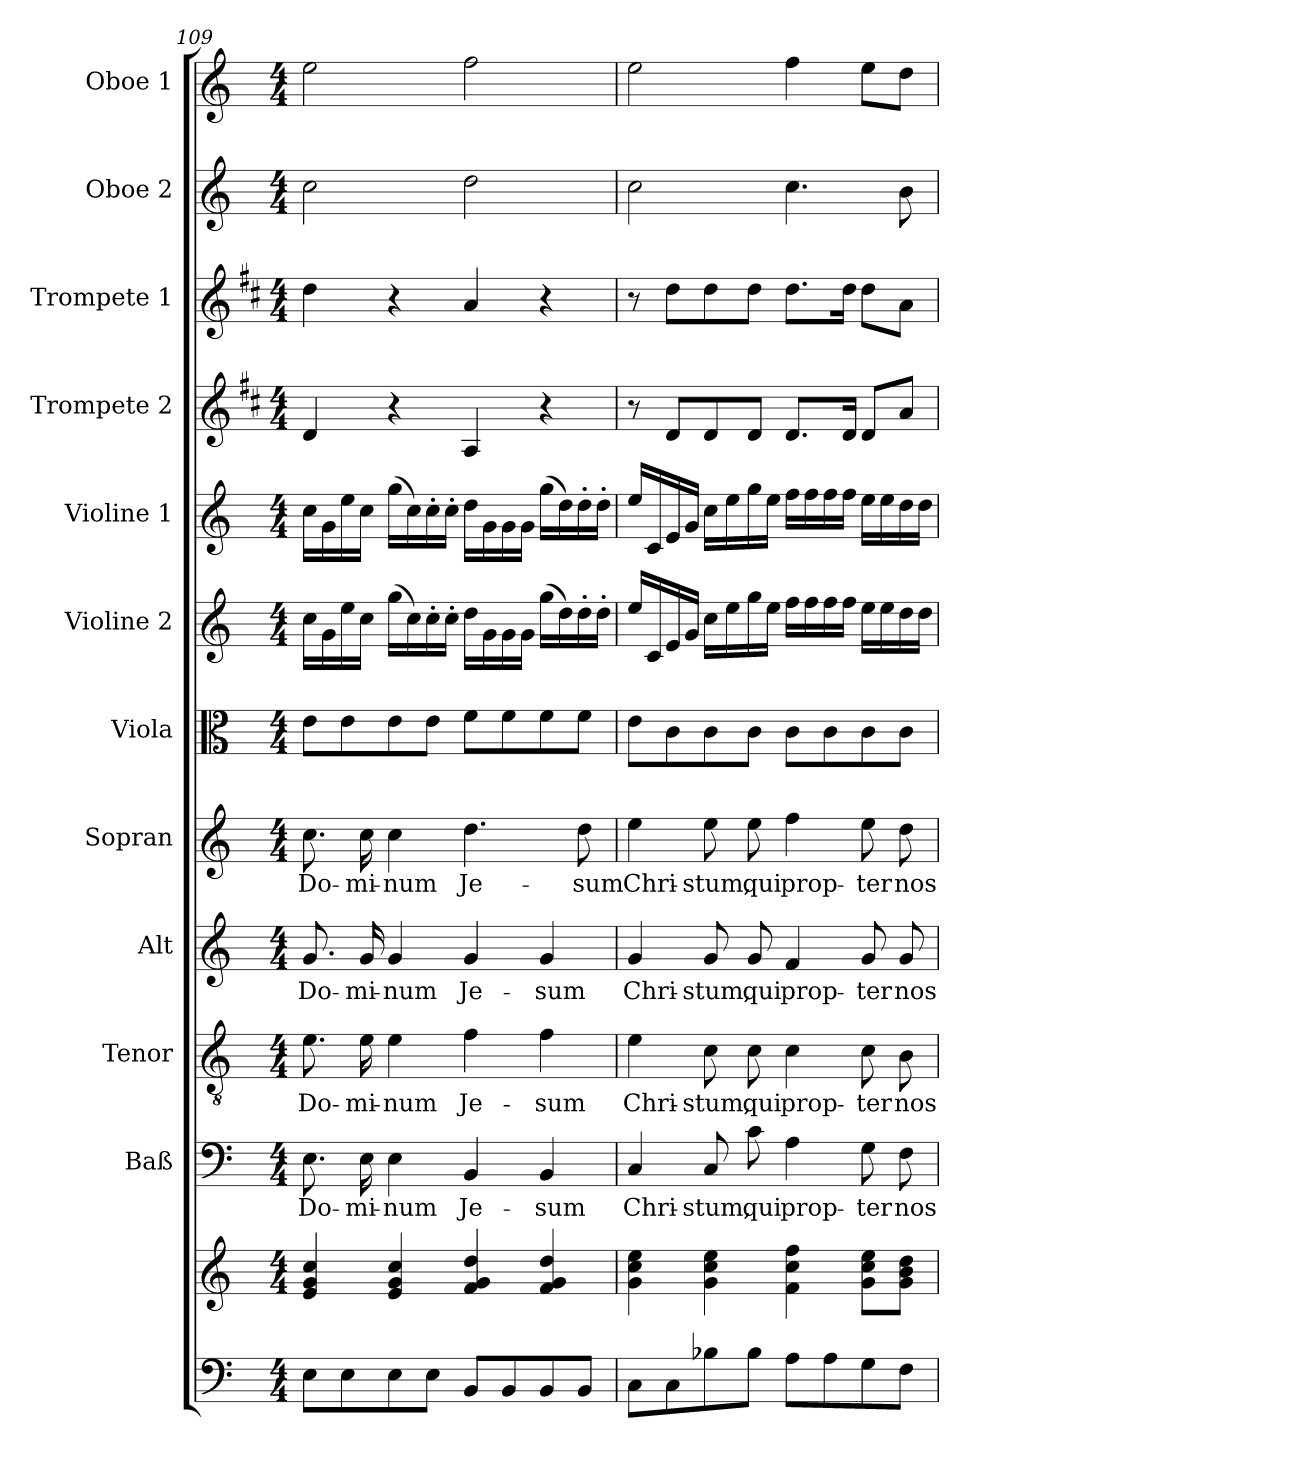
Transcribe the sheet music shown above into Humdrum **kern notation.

**kern	**kern	**kern	**text	**kern	**text	**kern	**text	**kern	**text	**kern	**kern	**kern	**kern	**kern	**kern	**kern
*part12	*part12	*part11	*part11	*part10	*part10	*part9	*part9	*part8	*part8	*part7	*part6	*part5	*part4	*part3	*part2	*part1
*staff13	*staff12	*staff11	*staff11	*staff10	*staff10	*staff9	*staff9	*staff8	*staff8	*staff7	*staff6	*staff5	*staff4	*staff3	*staff2	*staff1
*	*	*I"Baß	*	*I"Tenor	*	*I"Alt	*	*I"Sopran	*	*I"Viola	*I"Violine 2	*I"Violine 1	*I"Trompete 2	*I"Trompete 1	*I"Oboe 2	*I"Oboe 1
*	*	*I'Baß	*	*I'Ten	*	*I'Alt	*	*I'Sop	*	*I'Vla.	*I'Vln. 2	*I'Vln. 1	*I'Trp. 2	*I'Trp. 1	*I'Ob. 2	*I'Ob. 1
!!LO:PB:g=z
*clefF4	*clefG2	*clefF4	*	*clefGv2	*	*clefG2	*	*clefG2	*	*clefC3	*clefG2	*clefG2	*clefG2	*clefG2	*clefG2	*clefG2
*	*	*	*	*	*	*	*	*	*	*	*	*	*ITrd1c2	*ITrd1c2	*	*
*k[]	*k[]	*k[]	*	*k[]	*	*k[]	*	*k[]	*	*k[]	*k[]	*k[]	*k[]	*k[]	*k[]	*k[]
*C:	*C:	*C:	*	*C:	*	*C:	*	*C:	*	*C:	*C:	*C:	*C:	*C:	*C:	*C:
*M4/4	*M4/4	*M4/4	*	*M4/4	*	*M4/4	*	*M4/4	*	*M4/4	*M4/4	*M4/4	*M4/4	*M4/4	*M4/4	*M4/4
=109	=109	=109	=109	=109	=109	=109	=109	=109	=109	=109	=109	=109	=109	=109	=109	=109
!	!	!	!LO:LY:b	!	!LO:LY:b	!	!LO:LY:b	!	!LO:LY:b	!	!	!	!	!	!	!
8E\L	4e/ 4g/ 4cc/	8.E\	Do-	8.e\	Do-	8.g/	Do-	8.cc\	Do-	8e\L	16cc\LL	16cc\LL	4c/	4cc\	2cc\	2ee\
.	.	.	.	.	.	.	.	.	.	.	16g\	16g\	.	.	.	.
8E\	.	.	.	.	.	.	.	.	.	8e\	16ee\	16ee\	.	.	.	.
!	!	!	!LO:LY:b	!	!LO:LY:b	!	!LO:LY:b	!	!LO:LY:b	!	!	!	!	!	!	!
.	.	16E\	-mi-	16e\	-mi-	16g/	-mi-	16cc\	-mi-	.	16cc\JJ	16cc\JJ	.	.	.	.
!	!	!	!LO:LY:b	!	!LO:LY:b	!	!LO:LY:b	!	!LO:LY:b	!	!	!	!	!	!	!
8E\	4e/ 4g/ 4cc/	4E\	-num	4e\	-num	4g/	-num	4cc\	-num	8e\	(>16gg\LL	(>16gg\LL	4r	4r	.	.
.	.	.	.	.	.	.	.	.	.	.	16cc\)	16cc\)	.	.	.	.
8E\J	.	.	.	.	.	.	.	.	.	8e\J	16cc'>\	16cc'>\	.	.	.	.
.	.	.	.	.	.	.	.	.	.	.	16cc'>\JJ	16cc'>\JJ	.	.	.	.
!	!	!	!LO:LY:b	!	!LO:LY:b	!	!LO:LY:b	!	!LO:LY:b	!	!	!	!	!	!	!
8BB/L	4f/ 4g/ 4dd/	4BB/	Je-	4f\	Je-	4g/	Je-	4.dd\	Je-	8f\L	16dd\LL	16dd\LL	4G/	4g/	2dd\	2ff\
.	.	.	.	.	.	.	.	.	.	.	16g\	16g\	.	.	.	.
8BB/	.	.	.	.	.	.	.	.	.	8f\	16g\	16g\	.	.	.	.
.	.	.	.	.	.	.	.	.	.	.	16g\JJ	16g\JJ	.	.	.	.
!	!	!	!LO:LY:b	!	!LO:LY:b	!	!LO:LY:b	!	!	!	!	!	!	!	!	!
8BB/	4f/ 4g/ 4dd/	4BB/	-sum	4f\	-sum	4g/	-sum	.	.	8f\	(>16gg\LL	(>16gg\LL	4r	4r	.	.
.	.	.	.	.	.	.	.	.	.	.	16dd\)	16dd\)	.	.	.	.
!	!	!	!	!	!	!	!	!	!LO:LY:b	!	!	!	!	!	!	!
8BB/J	.	.	.	.	.	.	.	8dd\	-sum	8f\J	16dd'>\	16dd'>\	.	.	.	.
.	.	.	.	.	.	.	.	.	.	.	16dd'>\JJ	16dd'>\JJ	.	.	.	.
=110	=110	=110	=110	=110	=110	=110	=110	=110	=110	=110	=110	=110	=110	=110	=110	=110
!	!	!	!LO:LY:b	!	!LO:LY:b	!	!LO:LY:b	!	!LO:LY:b	!	!	!	!	!	!	!
8C\L	4g\ 4cc\ 4ee\	4C/	Chri-	4e\	Chri-	4g/	Chri-	4ee\	Chri-	8e\L	16ee/LL	16ee/LL	8r	8r	2cc\	2ee\
.	.	.	.	.	.	.	.	.	.	.	16c/	16c/	.	.	.	.
8C\	.	.	.	.	.	.	.	.	.	8c\	16e/	16e/	8c/L	8cc\L	.	.
.	.	.	.	.	.	.	.	.	.	.	16g/JJ	16g/JJ	.	.	.	.
!	!	!	!LO:LY:b	!	!LO:LY:b	!	!LO:LY:b	!	!LO:LY:b	!	!	!	!	!	!	!
8B-X\	4g\ 4cc\ 4ee\	8C/	-stum,	8c\	-stum,	8g/	-stum,	8ee\	-stum,	8c\	16cc\LL	16cc\LL	8c/	8cc\	.	.
.	.	.	.	.	.	.	.	.	.	.	16ee\	16ee\	.	.	.	.
!	!	!	!LO:LY:b	!	!LO:LY:b	!	!LO:LY:b	!	!LO:LY:b	!	!	!	!	!	!	!
8B-\J	.	8c\	qui	8c\	qui	8g/	qui	8ee\	qui	8c\J	16gg\	16gg\	8c/J	8cc\J	.	.
.	.	.	.	.	.	.	.	.	.	.	16ee\JJ	16ee\JJ	.	.	.	.
!	!	!	!LO:LY:b	!	!LO:LY:b	!	!LO:LY:b	!	!LO:LY:b	!	!	!	!	!	!	!
8A\L	4f\ 4cc\ 4ff\	4A\	prop-	4c\	prop-	4f/	prop-	4ff\	prop-	8c\L	16ff\LL	16ff\LL	8.c/L	8.cc\L	4.cc\	4ff\
.	.	.	.	.	.	.	.	.	.	.	16ff\	16ff\	.	.	.	.
8A\	.	.	.	.	.	.	.	.	.	8c\	16ff\	16ff\	.	.	.	.
.	.	.	.	.	.	.	.	.	.	.	16ff\JJ	16ff\JJ	16c/Jk	16cc\Jk	.	.
!	!	!	!LO:LY:b	!	!LO:LY:b	!	!LO:LY:b	!	!LO:LY:b	!	!	!	!	!	!	!
8G\	8g\ 8cc\ 8ee\L	8G\	-ter	8c\	-ter	8g/	-ter	8ee\	-ter	8c\	16ee\LL	16ee\LL	8c/L	8cc\L	.	8ee\L
.	.	.	.	.	.	.	.	.	.	.	16ee\	16ee\	.	.	.	.
!	!	!	!LO:LY:b	!	!LO:LY:b	!	!LO:LY:b	!	!LO:LY:b	!	!	!	!	!	!	!
8F\J	8g\ 8b\ 8dd\J	8F\	nos	8B\	nos	8g/	nos	8dd\	nos	8c\J	16dd\	16dd\	8g/J	8g\J	8b\	8dd\J
.	.	.	.	.	.	.	.	.	.	.	16dd\JJ	16dd\JJ	.	.	.	.
=	=	=	=	=	=	=	=	=	=	=	=	=	=	=	=	=
*-	*-	*-	*-	*-	*-	*-	*-	*-	*-	*-	*-	*-	*-	*-	*-	*-
